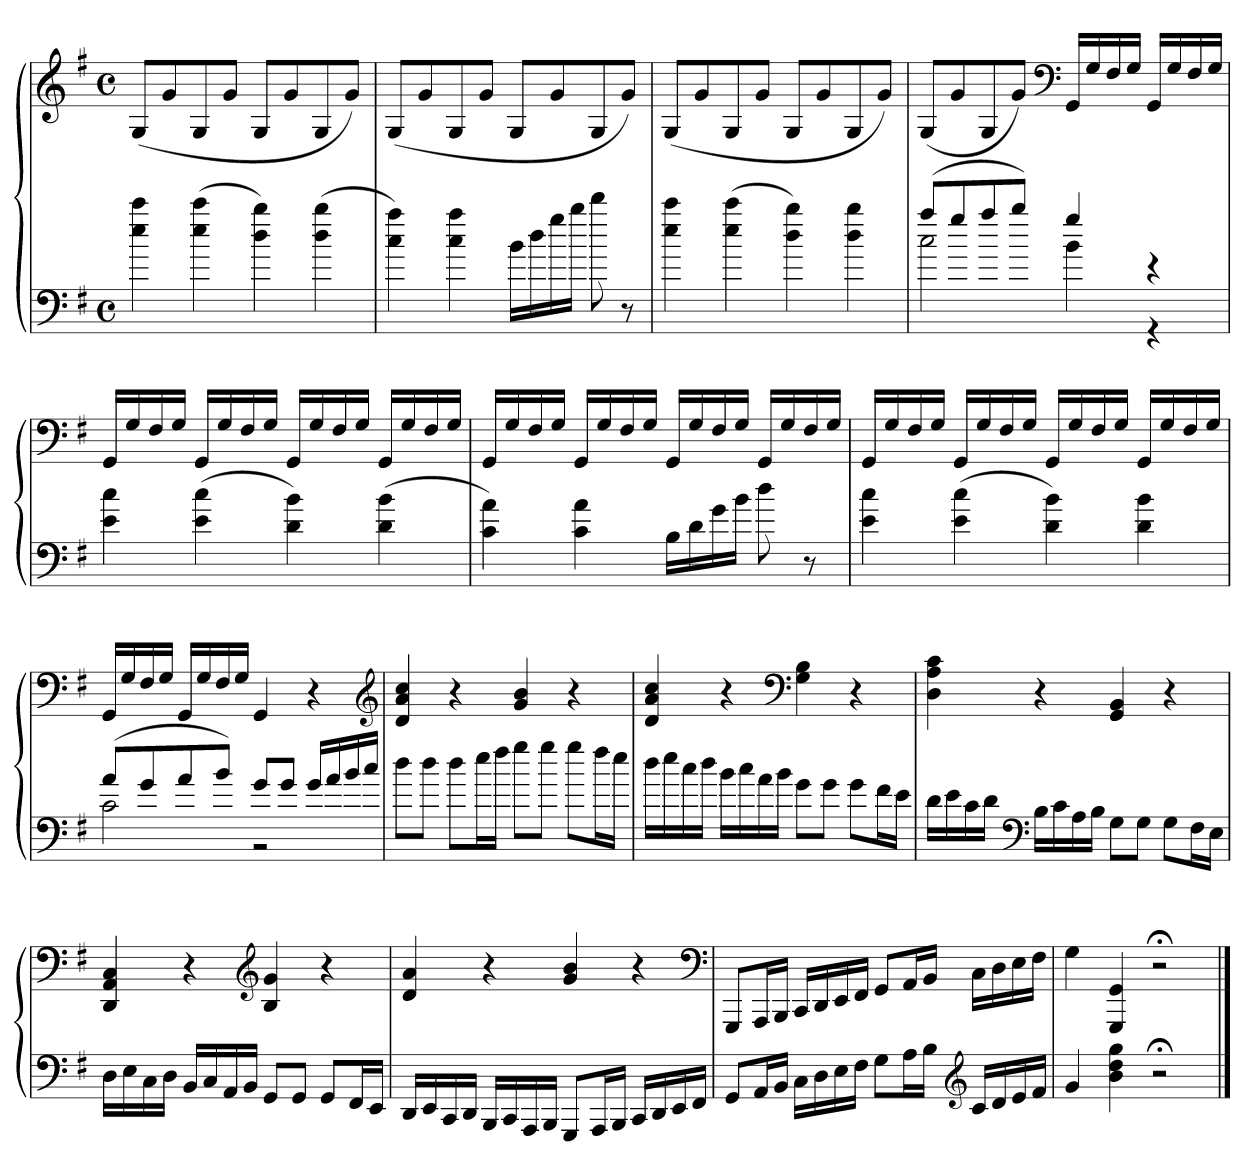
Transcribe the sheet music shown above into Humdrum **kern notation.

**kern	**kern
*part1	*part1
*staff2	*staff1
*clefF4	*clefG2
*k[f#]	*k[f#]
*G:	*G:
*M4/4	*M4/4
*met(c)	*met(c)
=	=
4ee 4ccc	(8GL
.	8g
(4ee 4ccc	8G
.	8gJ
4dd 4bb)	8GL
.	8g
(4dd 4bb	8G
.	8gJ)
=	=
4cc 4aa)	(8GL
.	8g
4cc 4aa	8G
.	8gJ
16bLL	8GL
16dd	.
16gg	8g
16bbJJ	.
8ddd	8G
8r	8gJ)
=	=
4ee 4ccc	(8GL
.	8g
(4ee 4ccc	8G
.	8gJ
4dd 4bb)	8GL
.	8g
4dd 4bb	8G
.	8gJ)
=	=
*^	*
(8aaL	2cc	(8GL
8gg	.	8g
8aa	.	8G
8bbJ)	.	8gJ)
*	*	*clefF4
4gg	4b	16GGLL
.	.	16G
.	.	16F#
.	.	16GJJ
4r	4r	16GGLL
.	.	16G
.	.	16F#
.	.	16GJJ
*v	*v	*
=	=
4e 4cc	16GGLL
.	16G
.	16F#
.	16GJJ
(4e 4cc	16GGLL
.	16G
.	16F#
.	16GJJ
4d 4b)	16GGLL
.	16G
.	16F#
.	16GJJ
(4d 4b	16GGLL
.	16G
.	16F#
.	16GJJ
=	=
4c 4a)	16GGLL
.	16G
.	16F#
.	16GJJ
4c 4a	16GGLL
.	16G
.	16F#
.	16GJJ
16BLL	16GGLL
16d	16G
16g	16F#
16bJJ	16GJJ
8dd	16GGLL
.	16G
8r	16F#
.	16GJJ
=	=
4e 4cc	16GGLL
.	16G
.	16F#
.	16GJJ
(4e 4cc	16GGLL
.	16G
.	16F#
.	16GJJ
4d 4b)	16GGLL
.	16G
.	16F#
.	16GJJ
4d 4b	16GGLL
.	16G
.	16F#
.	16GJJ
=	=
*^	*
(8aL	2c	16GGLL
.	.	16G
8g	.	16F#
.	.	16GJJ
8a	.	16GGLL
.	.	16G
8bJ)	.	16F#
.	.	16GJJ
8gL	2r	4GG
8gJ	.	.
16gLL	.	4r
16a	.	.
16b	.	.
16ccJJ	.	.
*v	*v	*
*	*clefG2
=	=
8ddL	4d 4a 4cc
8ddJ	.
8ddL	4r
16eeL	.
16ff#JJ	.
8ggL	4g 4b
8ggJ	.
8ggL	4r
16ff#L	.
16eeJJ	.
=	=
16ddLL	4d 4a 4cc
16ee	.
16cc	.
16ddJJ	.
16bLL	4r
16cc	.
16a	.
16bJJ	.
*	*clefF4
8gL	4G 4B
8gJ	.
8gL	4r
16f#L	.
16eJJ	.
=	=
16dLL	4D 4A 4c
16e	.
16c	.
16dJJ	.
*clefF4	*
16BLL	4r
16c	.
16A	.
16BJJ	.
8GL	4GG 4BB
8GJ	.
8GL	4r
16F#L	.
16EJJ	.
=	=
16DLL	4DD 4AA 4C
16E	.
16C	.
16DJJ	.
16BBLL	4r
16C	.
16AA	.
16BBJJ	.
*	*clefG2
8GGL	4B 4g
8GGJ	.
8GGL	4r
16FF#L	.
16EEJJ	.
=	=
16DDLL	4d 4a
16EE	.
16CC	.
16DDJJ	.
16BBBLL	4r
16CC	.
16AAA	.
16BBBJJ	.
8GGGL	4g 4b
16AAAL	.
16BBBJJ	.
16CCLL	4r
16DD	.
16EE	.
16FF#JJ	.
*	*clefF4
=	=
8GGL	8GGGL
16AAL	16AAAL
16BBJJ	16BBBJJ
16CLL	16CCLL
16D	16DD
16E	16EE
16F#JJ	16FF#JJ
8GL	8GGL
16AL	16AAL
16BJJ	16BBJJ
*clefG2	*
16cLL	16CLL
16d	16D
16e	16E
16f#JJ	16F#JJ
=	=
4g	4G
4b 4dd 4gg	4GGG 4GG
2r;<	2r;<
==	==
*-	*-
